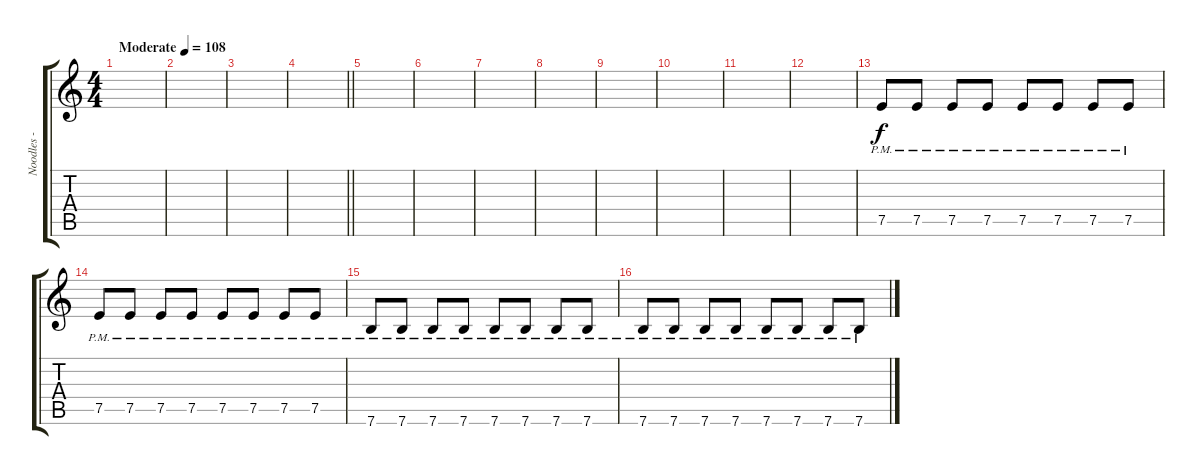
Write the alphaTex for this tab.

\track ("Noodles - Guitar 2" "Noodles - ") {instrument distortionguitar}
\staff {score tabs}
\tuning (E4 B3 G3 D3 A2 E2) {hide}
\ts (4 4)
\tempo (108 "Moderate")
\clef g2
\ks c
|
|
|
\barLineRight lightlight
|
|
|
|
|
|
|
|
|
7.5{pm}.8 7.5{pm}.8 7.5{pm}.8 7.5{pm}.8 7.5{pm}.8 7.5{pm}.8 7.5{pm}.8 7.5{pm}.8 |
7.5{pm}.8 7.5{pm}.8 7.5{pm}.8 7.5{pm}.8 7.5{pm}.8 7.5{pm}.8 7.5{pm}.8 7.5{pm}.8 |
7.6{pm}.8 7.6{pm}.8 7.6{pm}.8 7.6{pm}.8 7.6{pm}.8 7.6{pm}.8 7.6{pm}.8 7.6{pm}.8 |
7.6{pm}.8 7.6{pm}.8 7.6{pm}.8 7.6{pm}.8 7.6{pm}.8 7.6{pm}.8 7.6{pm}.8 7.6{pm}.8
